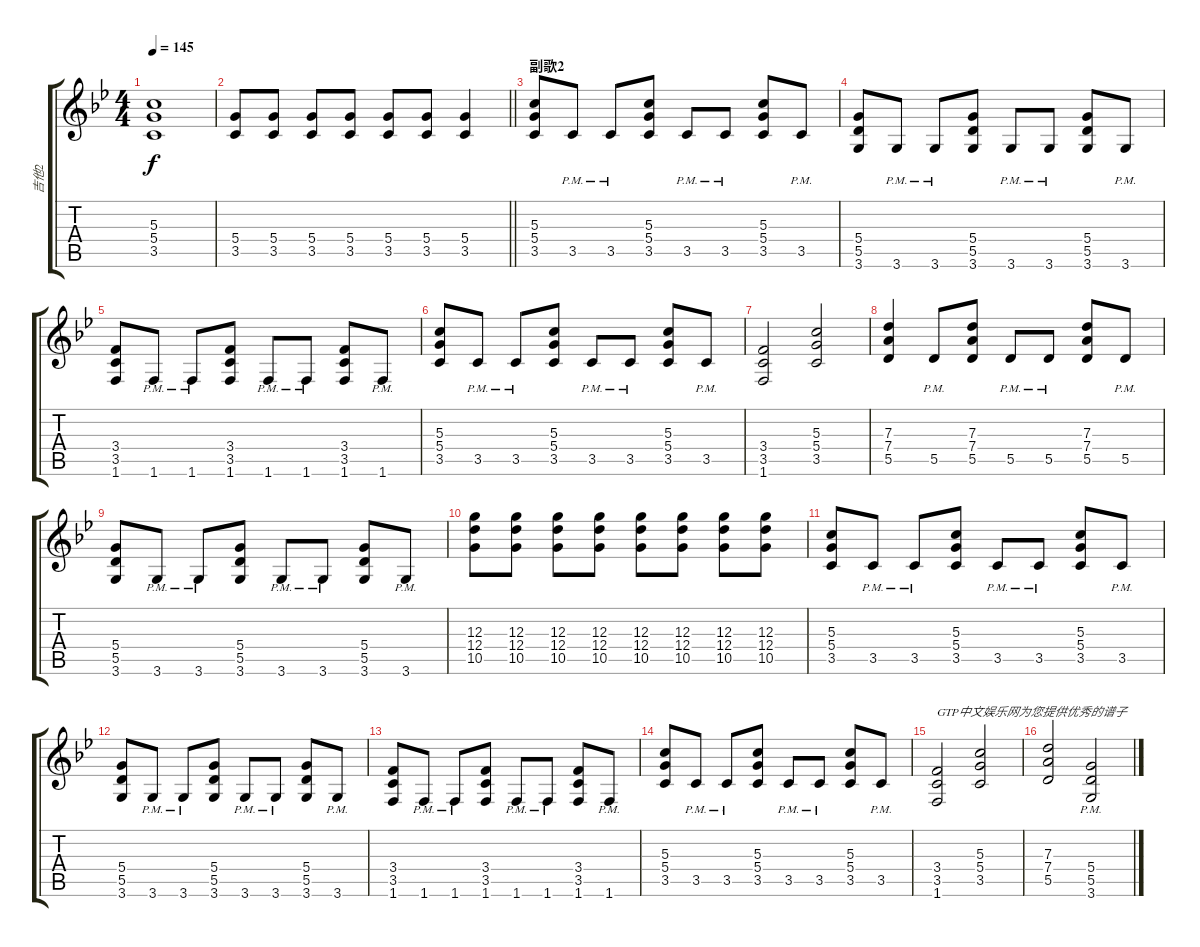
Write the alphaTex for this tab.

\track ("吉他2" "吉他2") {instrument overdrivenguitar}
\staff {score tabs}
\tuning (E4 B3 G3 D3 A2 E2) {hide}
\ts (4 4)
\tempo 145
\clef g2
\ks bb
(5.3 5.4 3.5).1{dy f} |
\barLineRight lightlight
(5.4 3.5).8 (5.4 3.5).8 (5.4 3.5).8 (5.4 3.5).8 (5.4 3.5).8 (5.4 3.5).8 (5.4 3.5).4 |
\section ("" "副歌2")
(5.3 5.4 3.5).8 3.5{pm}.8 3.5{pm}.8 (5.3 5.4 3.5).8 3.5{pm}.8 3.5{pm}.8 (5.3 5.4 3.5).8 3.5{pm}.8 |
(5.4 5.5 3.6).8 3.6{pm}.8 3.6{pm}.8 (5.4 5.5 3.6).8 3.6{pm}.8 3.6{pm}.8 (5.4 5.5 3.6).8 3.6{pm}.8 |
(3.4 3.5 1.6).8 1.6{pm}.8 1.6{pm}.8 (3.4 3.5 1.6).8 1.6{pm}.8 1.6{pm}.8 (3.4 3.5 1.6).8 1.6{pm}.8 |
(5.3 5.4 3.5).8 3.5{pm}.8 3.5{pm}.8 (5.3 5.4 3.5).8 3.5{pm}.8 3.5{pm}.8 (5.3 5.4 3.5).8 3.5{pm}.8 |
(3.4 3.5 1.6).2 (5.3 5.4 3.5).2 |
(7.3 7.4 5.5).4 5.5{pm}.8 (7.3 7.4 5.5).8 5.5{pm}.8 5.5{pm}.8 (7.3 7.4 5.5).8 5.5{pm}.8 |
(5.4 5.5 3.6).8 3.6{pm}.8 3.6{pm}.8 (5.4 5.5 3.6).8 3.6{pm}.8 3.6{pm}.8 (5.4 5.5 3.6).8 3.6{pm}.8 |
(12.3 12.4 10.5).8 (12.3 12.4 10.5).8 (12.3 12.4 10.5).8 (12.3 12.4 10.5).8 (12.3 12.4 10.5).8 (12.3 12.4 10.5).8 (12.3 12.4 10.5).8 (12.3 12.4 10.5).8 |
(5.3 5.4 3.5).8 3.5{pm}.8 3.5{pm}.8 (5.3 5.4 3.5).8 3.5{pm}.8 3.5{pm}.8 (5.3 5.4 3.5).8 3.5{pm}.8 |
(5.4 5.5 3.6).8 3.6{pm}.8 3.6{pm}.8 (5.4 5.5 3.6).8 3.6{pm}.8 3.6{pm}.8 (5.4 5.5 3.6).8 3.6{pm}.8 |
(3.4 3.5 1.6).8 1.6{pm}.8 1.6{pm}.8 (3.4 3.5 1.6).8 1.6{pm}.8 1.6{pm}.8 (3.4 3.5 1.6).8 1.6{pm}.8 |
(5.3 5.4 3.5).8 3.5{pm}.8 3.5{pm}.8 (5.3 5.4 3.5).8 3.5{pm}.8 3.5{pm}.8 (5.3 5.4 3.5).8 3.5{pm}.8 |
(3.4 3.5 1.6).2{txt "GTP中文娱乐网为您提供优秀的谱子"} (5.3 5.4 3.5).2 |
(7.3 7.4 5.5).2 (5.4 5.5{pm} 3.6).2
